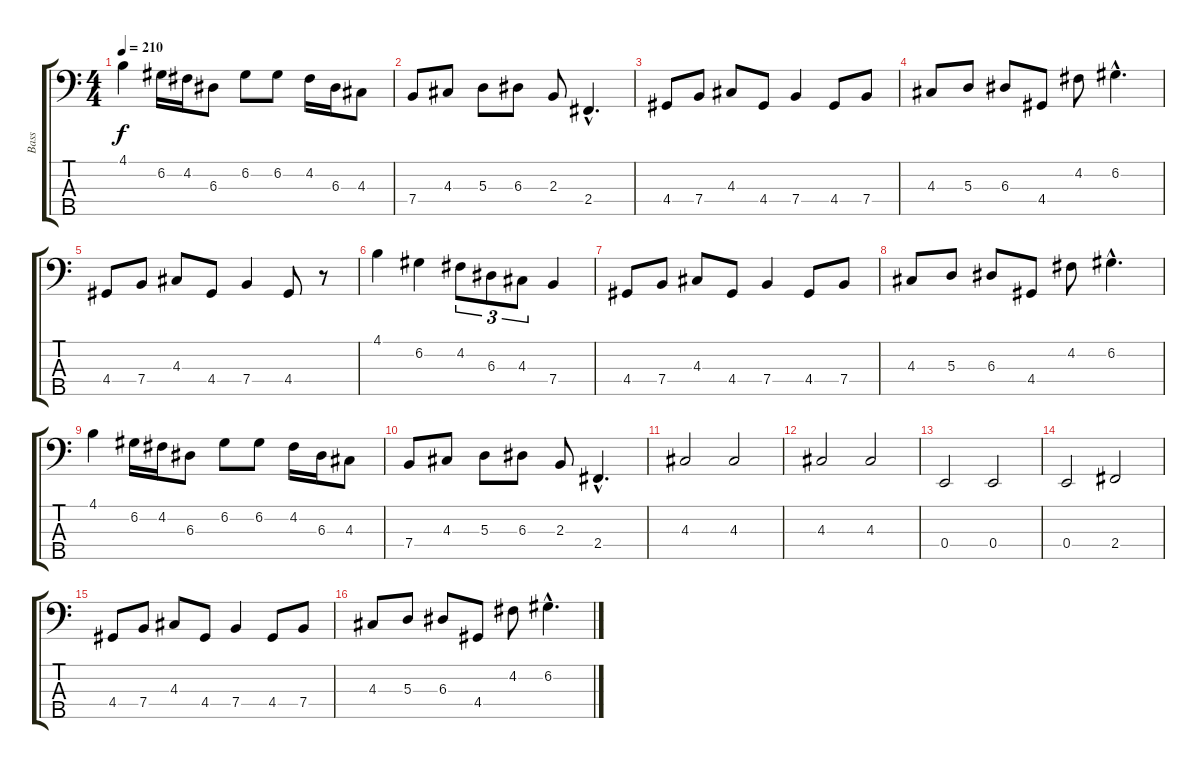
\track ("Bass" "Bass") {instrument electricbassfinger}
\staff {score tabs}
\tuning (G2 D2 A1 E1 B0) {hide}
\ts (4 4)
\tempo 210
\clef f4
\ks c
4.1.4{dy f} 6.2.16 4.2.16 6.3.8 6.2.8 6.2.8 4.2.16 6.3.16 4.3.8 |
7.4.8 4.3.8 5.3.8 6.3.8 2.3.8 2.4{hac}.4{d} |
4.4.8 7.4.8 4.3.8 4.4.8 7.4.4 4.4.8 7.4.8 |
4.3.8 5.3.8 6.3.8 4.4.8 4.2.8 6.2{hac}.4{d} |
4.4.8 7.4.8 4.3.8 4.4.8 7.4.4 4.4.8 r.8 |
4.1.4 6.2.4 4.2.8{tu (3 2)} 6.3.8{tu (3 2)} 4.3.8{tu (3 2)} 7.4.4 |
4.4.8 7.4.8 4.3.8 4.4.8 7.4.4 4.4.8 7.4.8 |
4.3.8 5.3.8 6.3.8 4.4.8 4.2.8 6.2{hac}.4{d} |
4.1.4 6.2.16 4.2.16 6.3.8 6.2.8 6.2.8 4.2.16 6.3.16 4.3.8 |
7.4.8 4.3.8 5.3.8 6.3.8 2.3.8 2.4{hac}.4{d} |
4.3.2 4.3.2 |
4.3.2 4.3.2 |
0.4.2 0.4.2 |
0.4.2 2.4.2 |
4.4.8 7.4.8 4.3.8 4.4.8 7.4.4 4.4.8 7.4.8 |
4.3.8 5.3.8 6.3.8 4.4.8 4.2.8 6.2{hac}.4{d}
